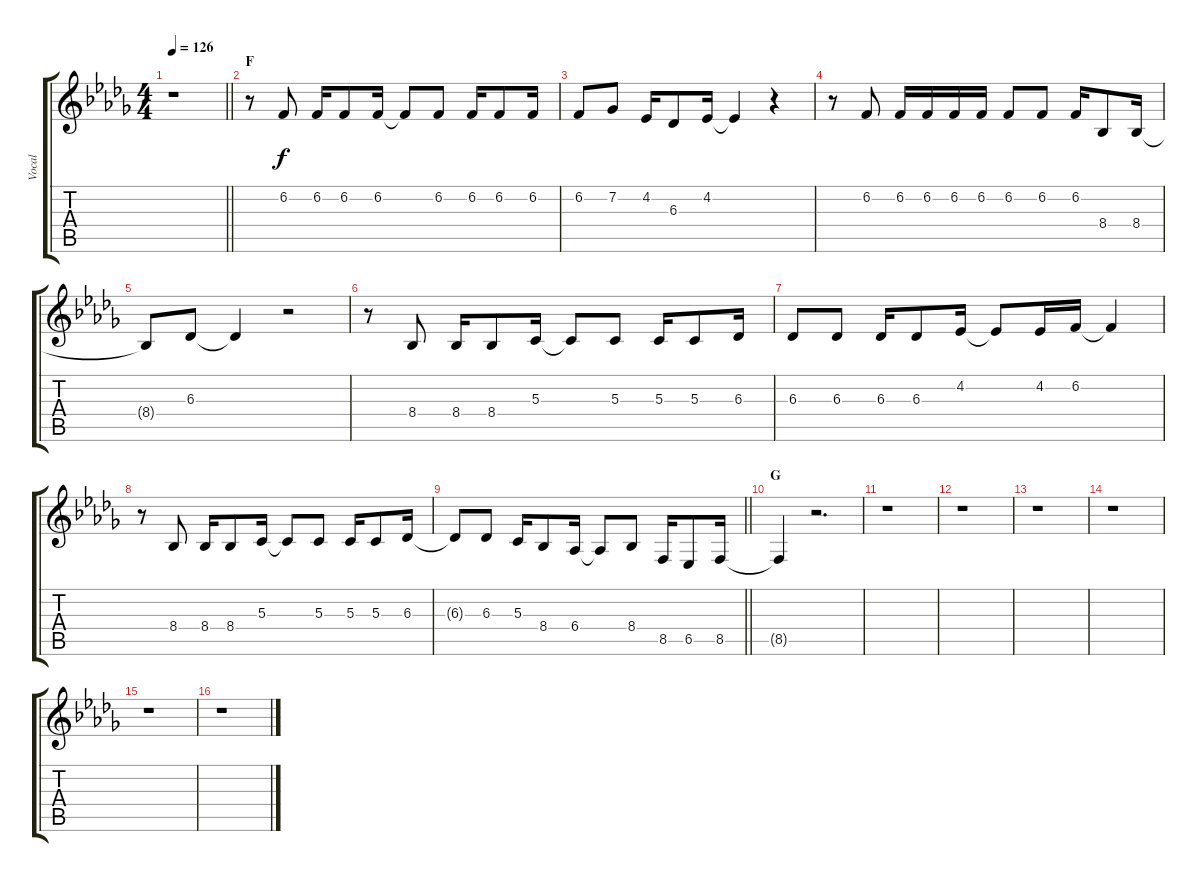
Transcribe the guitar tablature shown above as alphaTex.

\track ("Vocal" "Vocal") {instrument altosax}
\staff {score tabs}
\tuning (E4 B3 G3 D3 A2 E2) {hide}
\ts (4 4)
\tempo 126
\clef g2
\barLineRight lightlight
\ks db
r.1{dy f} |
\section ("" "F")
r.8 6.2.8 6.2.16 6.2.8 6.2.16 6.2{t}.8 6.2.8 6.2.16 6.2.8 6.2.16 |
6.2.8 7.2.8 4.2.16 6.3.8 4.2.16 4.2{t}.4 r.4 |
r.8 6.2.8 6.2.16 6.2.16 6.2.16 6.2.16 6.2.8 6.2.8 6.2.16 8.4.8 8.4.16 |
8.4{t}.8 6.3.8 6.3{t}.4 r.2 |
r.8 8.4.8 8.4.16 8.4.8 5.3.16 5.3{t}.8 5.3.8 5.3.16 5.3.8 6.3.16 |
6.3.8 6.3.8 6.3.16 6.3.8 4.2.16 4.2{t}.8 4.2.16 6.2.16 6.2{t}.4 |
r.8 8.4.8 8.4.16 8.4.8 5.3.16 5.3{t}.8 5.3.8 5.3.16 5.3.8 6.3.16 |
\barLineRight lightlight
6.3{t}.8 6.3.8 5.3.16 8.4.8 6.4.16 6.4{t}.8 8.4.8 8.5.16 6.5.8 8.5.16 |
\section ("" "G")
8.5{t}.4 r.2{d} |
r.1 |
r.1 |
r.1 |
r.1 |
r.1 |
r.1
